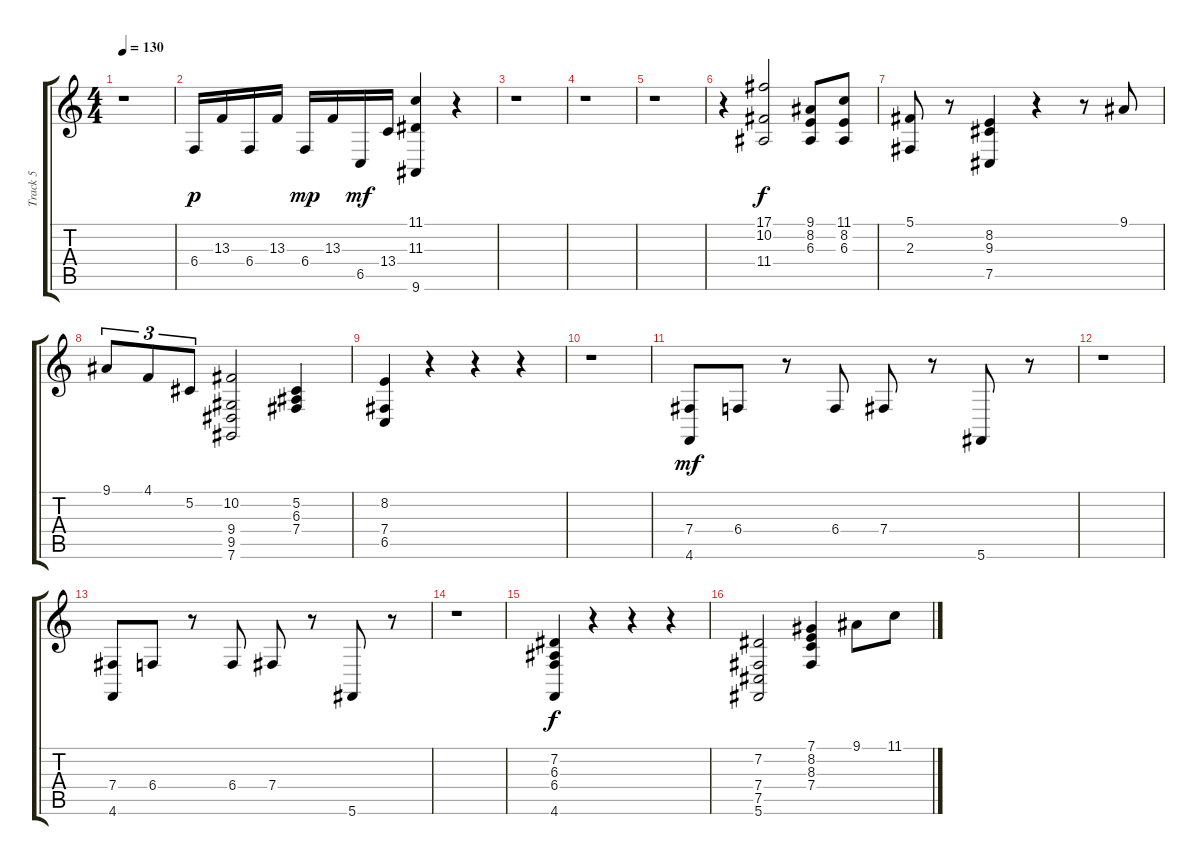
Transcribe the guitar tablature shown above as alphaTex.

\track ("Track 5" "Track 5") {instrument acousticgrandpiano}
\staff {score tabs}
\tuning (Db4 Ab3 E3 B2 Gb2 Db2) {hide}
\ts (4 4)
\tempo 130
\clef g2
\ks c
r.1{dy p instrument acousticgrandpiano} |
6.4.16 13.3.16 6.4.16 13.3.16 6.4.16{dy mp} 13.3.16 6.5.16{dy mf} 13.4.16 (11.1 11.3 9.6).4 r.4 |
r.1 |
r.1 |
r.1 |
r.4 (17.1 10.2 11.4).2{dy f} (9.1 8.2 6.3).8 (11.1 8.2 6.3).8 |
(5.1 2.3).8 r.8 (8.2 9.3 7.5).4 r.4 r.8 9.1.8 |
9.1.8{tu (3 2)} 4.1.8{tu (3 2)} 5.2.8{tu (3 2)} (10.2 9.4 9.5 7.6).2 (5.2 6.3 7.4).4 |
(8.2 7.4 6.5).4 r.4 r.4 r.4 |
r.1 |
(7.4 4.6).8{dy mf} 6.4.8 r.8 6.4.8 7.4.8 r.8 5.6.8 r.8 |
r.1 |
(7.4 4.6).8 6.4.8 r.8 6.4.8 7.4.8 r.8 5.6.8 r.8 |
r.1 |
(7.2 6.3 6.4 4.6).4{dy f} r.4 r.4 r.4 |
(7.2 7.4 7.5 5.6).2 (7.1 8.2 8.3 7.4).4 9.1.8 11.1.8
